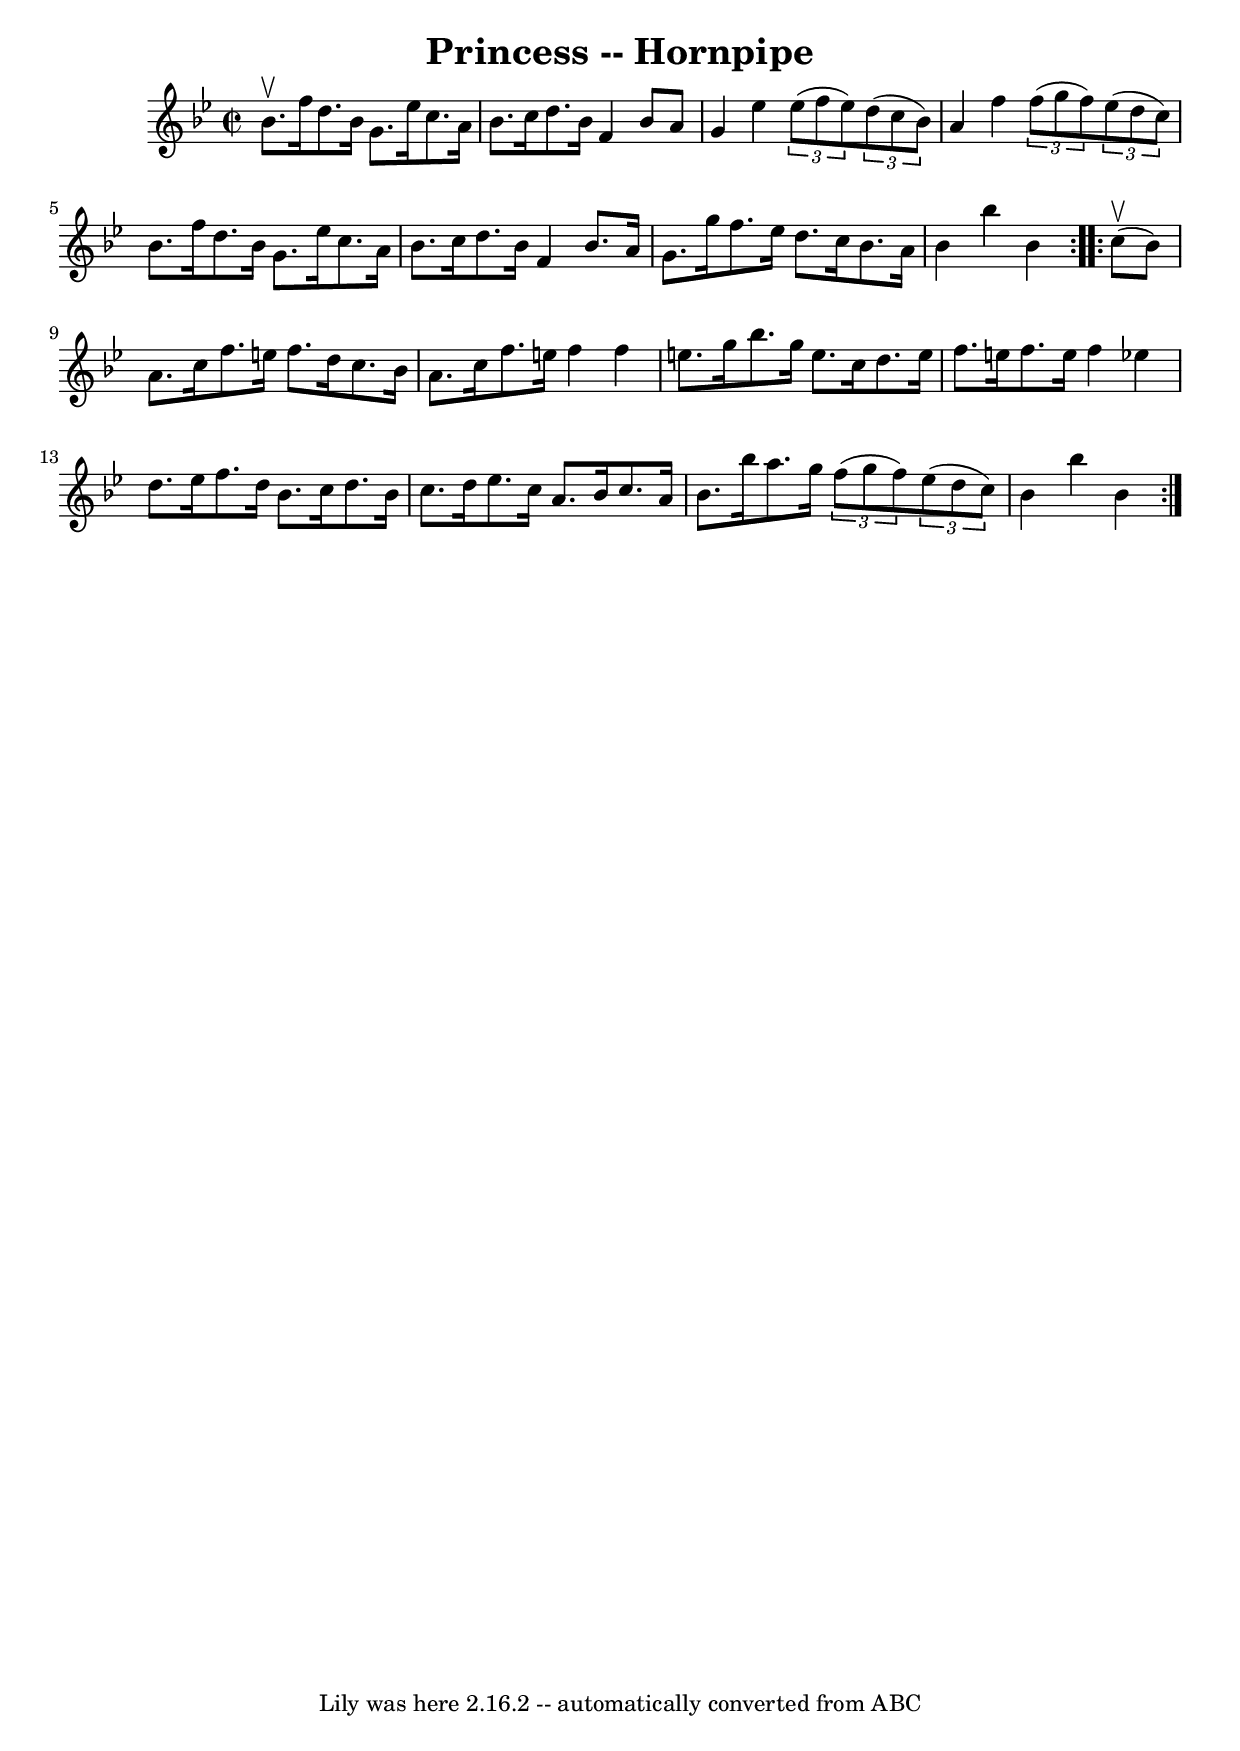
\version "2.7.40"
\include "Mammoth.ily"
\header {
	book = "Cole's 1000 Fiddle Tunes"
	crossRefNumber = "1"
	footnotes = ""
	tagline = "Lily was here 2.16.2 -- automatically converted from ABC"
	title = "Princess -- Hornpipe"
}
voicedefault =  {
\set Score.defaultBarType = "empty"

\repeat volta 2 {
\override Staff.TimeSignature #'style = #'C
 \time 2/2 \key bes \major bes'8.^\upbow f''16 d''8. bes'16 g'8.  
 ees''16 c''8. a'16  |
 bes'8. c''16 d''8. bes'16    
f'4 bes'8 a'8  |
 g'4 ees''4    \times 2/3 { ees''8 (
f''8 ees''8) }   \times 2/3 { d''8 (c''8 bes'8) } |
   
a'4 f''4    \times 2/3 { f''8 (g''8 f''8) }   \times 2/3 {   
ees''8 (d''8 c''8) } |
 bes'8. f''16 d''8. bes'16   
 g'8. ees''16 c''8. a'16  |
 bes'8. c''16 d''8.    
bes'16 f'4 bes'8. a'16  |
 g'8. g''16 f''8. ees''16 
 d''8. c''16 bes'8. a'16  |
 bes'4 bes''4 bes'4  }     
\repeat volta 2 { c''8 (^\upbow bes'8) |
 a'8. c''16    
f''8. e''16 f''8. d''16 c''8. bes'16  |
 a'8. c''16   
 f''8. e''16 f''4 f''4  |
 e''8. g''16 bes''8.    
g''16 e''8. c''16 d''8. e''16  |
 f''8. e''16 f''8.   
 e''16 f''4 ees''!4  |
 d''8. ees''16 f''8. d''16    
bes'8. c''16 d''8. bes'16  |
 c''8. d''16 ees''8.    
c''16 a'8. bes'16 c''8. a'16  |
 bes'8. bes''16    
a''8. g''16    \times 2/3 { f''8 (g''8 f''8) }   \times 2/3 {   
ees''8 (d''8 c''8) } |
 bes'4 bes''4 bes'4  }   
}

\score{
    <<

	\context Staff="default"
	{
	    \voicedefault 
	}

    >>
	\layout {
	}
	\midi {}
}
